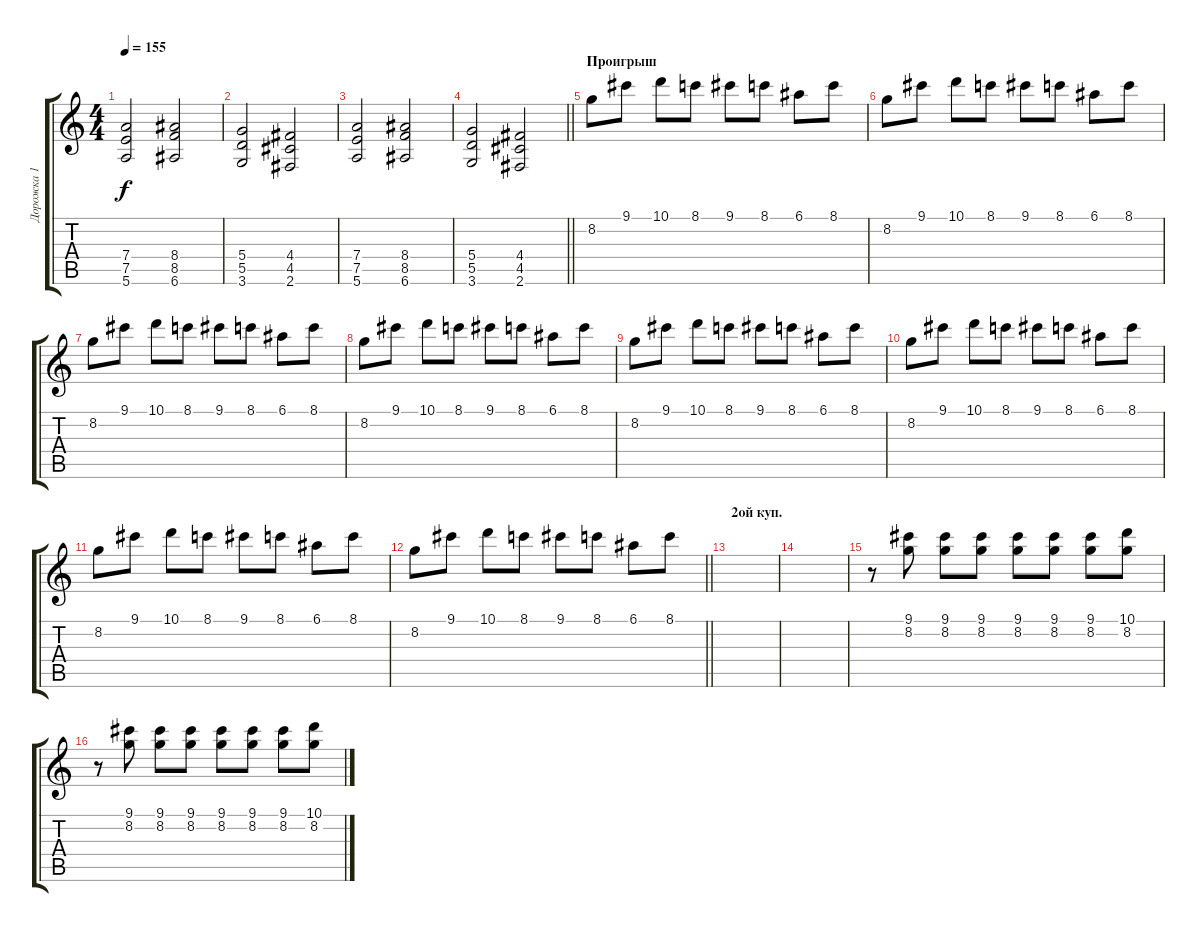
\track ("Дорожка 1" "Дорожка 1") {instrument distortionguitar}
\staff {score tabs}
\tuning (E4 B3 G3 D3 A2 E2) {hide}
\ts (4 4)
\tempo 155
\clef g2
\ks c
(7.4 7.5 5.6).2{dy f} (8.4 8.5 6.6).2 |
(5.4 5.5 3.6).2 (4.4 4.5 2.6).2 |
(7.4 7.5 5.6).2 (8.4 8.5 6.6).2 |
\barLineRight lightlight
(5.4 5.5 3.6).2 (4.4 4.5 2.6).2 |
\section ("" "Проигрыш")
8.2.8 9.1.8 10.1.8 8.1.8 9.1.8 8.1.8 6.1.8 8.1.8 |
8.2.8 9.1.8 10.1.8 8.1.8 9.1.8 8.1.8 6.1.8 8.1.8 |
8.2.8 9.1.8 10.1.8 8.1.8 9.1.8 8.1.8 6.1.8 8.1.8 |
8.2.8 9.1.8 10.1.8 8.1.8 9.1.8 8.1.8 6.1.8 8.1.8 |
8.2.8 9.1.8 10.1.8 8.1.8 9.1.8 8.1.8 6.1.8 8.1.8 |
8.2.8 9.1.8 10.1.8 8.1.8 9.1.8 8.1.8 6.1.8 8.1.8 |
8.2.8 9.1.8 10.1.8 8.1.8 9.1.8 8.1.8 6.1.8 8.1.8 |
\barLineRight lightlight
8.2.8 9.1.8 10.1.8 8.1.8 9.1.8 8.1.8 6.1.8 8.1.8 |
\section ("" "2ой куп.")
|
|
r.8 (9.1 8.2).8 (9.1 8.2).8 (9.1 8.2).8 (9.1 8.2).8 (9.1 8.2).8 (9.1 8.2).8 (10.1 8.2).8 |
r.8 (9.1 8.2).8 (9.1 8.2).8 (9.1 8.2).8 (9.1 8.2).8 (9.1 8.2).8 (9.1 8.2).8 (10.1 8.2).8
